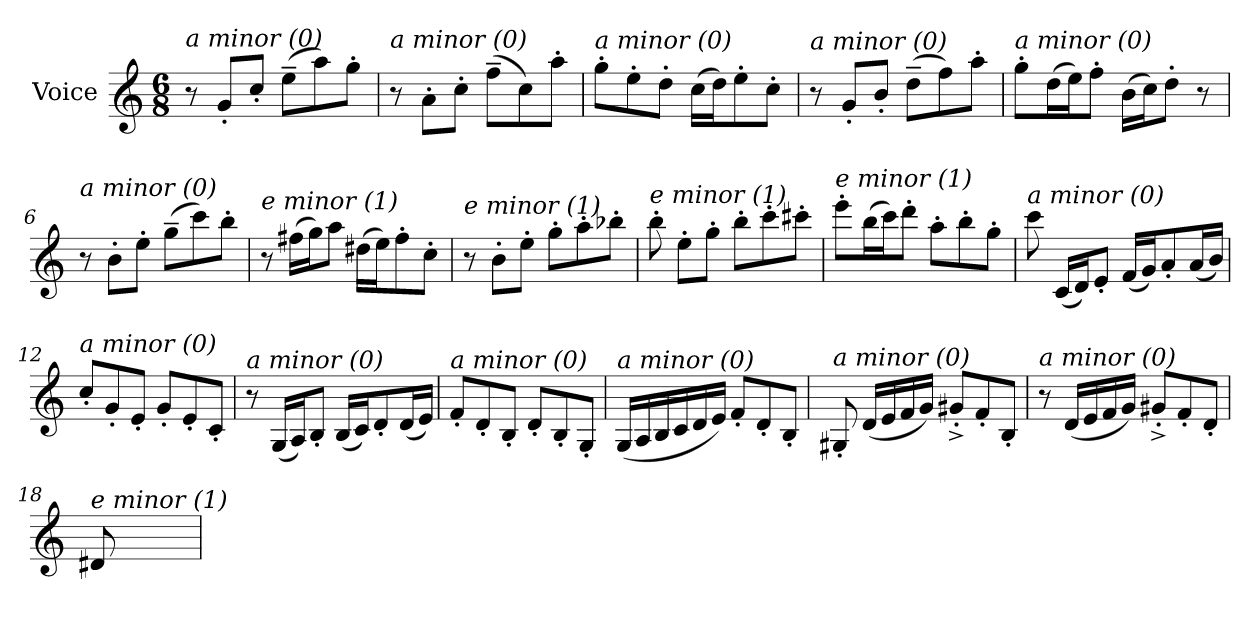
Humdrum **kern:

**kern
*part1
*staff1
*I"Voice
*clefG2
*k[]
*C:
*M6/8
=1
!LO:TX:i:t=a minor (0)
8r
8g'</L
8cc'</J
(>8ee~>\L
8aa\)
8gg'>\J
=2
!LO:TX:i:t=a minor (0)
8r
8a'>\L
8cc'>\J
(>8ff~>\L
8cc\)
8aa'>\J
=3
!LO:TX:i:t=a minor (0)
8gg'>\L
8ee'>\
8dd'>\J
(>16cc\LL
16dd\J)
8ee'>\
8cc'>\J
=4
!LO:TX:i:t=a minor (0)
8r
8g'</L
8b'</J
(>8dd~>\L
8ff\)
8aa'>\J
=5
!LO:TX:i:t=a minor (0)
8gg'>\L
(>16dd\L
16ee\J)
8ff'>\J
(>16b\LL
16cc\J)
8dd'>\J
8r
!!LO:LB:g=z
=6
!LO:TX:i:t=a minor (0)
8r
8b'>\L
8ee'>\J
(>8gg~>\L
8ccc\)
8bb'>\J
=7
!LO:TX:i:t=e minor (1)
8r
(>16ff#X\LL
16gg\J)
8aa\J
(>16dd#X\LL
16ee\J)
8ff#'>\
8cc'>\J
=8
!LO:TX:i:t=e minor (1)
8r
8b'>\L
8ee'>\J
8gg'>\L
8aa'>\
8bb-X'>i\J
=9
!LO:TX:i:t=e minor (1)
8bb'>\
8ee'>\L
8gg'>\J
8bb'>\L
8ccc'>\
8ccc#X'>\J
=10
!LO:TX:i:t=e minor (1)
8eee'>\L
(>16bb\L
16ccc\J)
8ddd'>\J
8aa'>\L
8bb'>\
8gg'>\J
!!LO:LB:g=z
=11
!LO:TX:i:t=a minor (0)
8ccc\
(<16c/LL
16d/J)
8e'</J
(<16f/LL
16g/J)
8a'</
(<16a/L
16b/JJ)
=12
!LO:TX:i:t=a minor (0)
8cc'</L
8g'</
8e'</J
8g'</L
8e'</
8c'</J
=13
!LO:TX:i:t=a minor (0)
8r
(<16G/LL
16A/J)
8B'</J
(<16B/LL
16c/J)
8d'</
(<16d/L
16e/JJ)
=14
!LO:TX:i:t=a minor (0)
8f'</L
8d'</
8B'</J
8d'</L
8B'</
8G'</J
!!LO:LB:g=z
=15
!LO:TX:i:t=a minor (0)
(<16G/LL
16A/
16B/
16c/
16d/
16e/JJ)
8f'</L
8d'</
8B'</J
=16
!LO:TX:i:t=a minor (0)
8G#X'<i/
(<16d/LL
16e/
16f/
16g/JJ)
8g#X'<^<i/L
8f'</
8B'</J
=17
!LO:TX:i:t=a minor (0)
8r
(<16d/LL
16e/
16f/
16g/JJ)
8g#X^<'<i/L
8f'</
8d'</J
=18
!LO:TX:i:t=e minor (1)
8d#Xi/
=
*-
